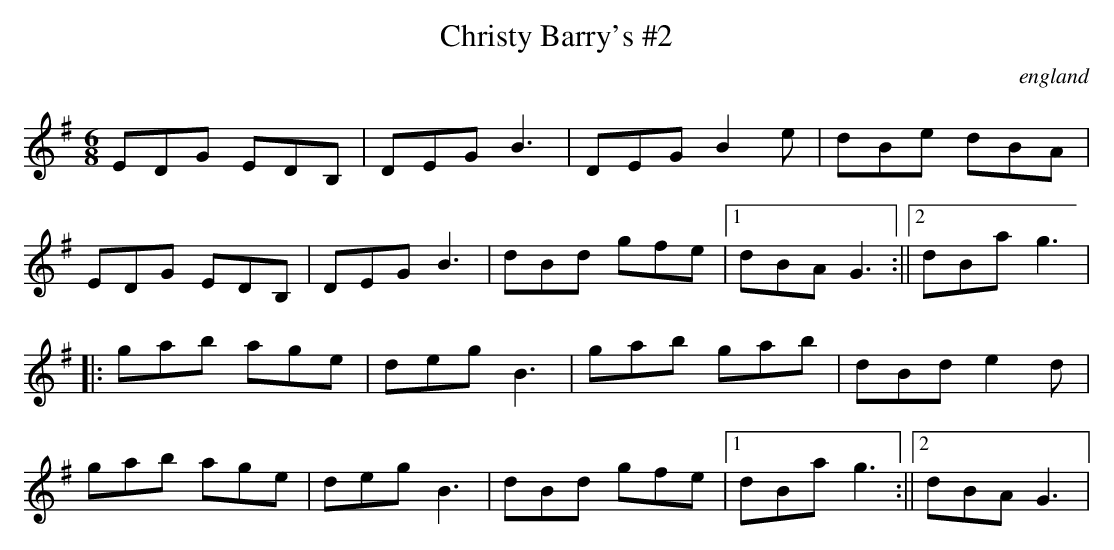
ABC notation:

X:1
T:Christy Barry's #2
O:england
M:6/8
L:1/8
K:G
EDG EDB,|DEG B3|DEG B2e|dBe dBA|
EDG EDB,|DEG B3|dBd gfe|1 dBA G3:||2 dBa g3|
||:gab age|deg B3|gab gab|dBd e2d|
gab age|deg B3|dBd gfe|1 dBa g3:||2 dBA G3|
